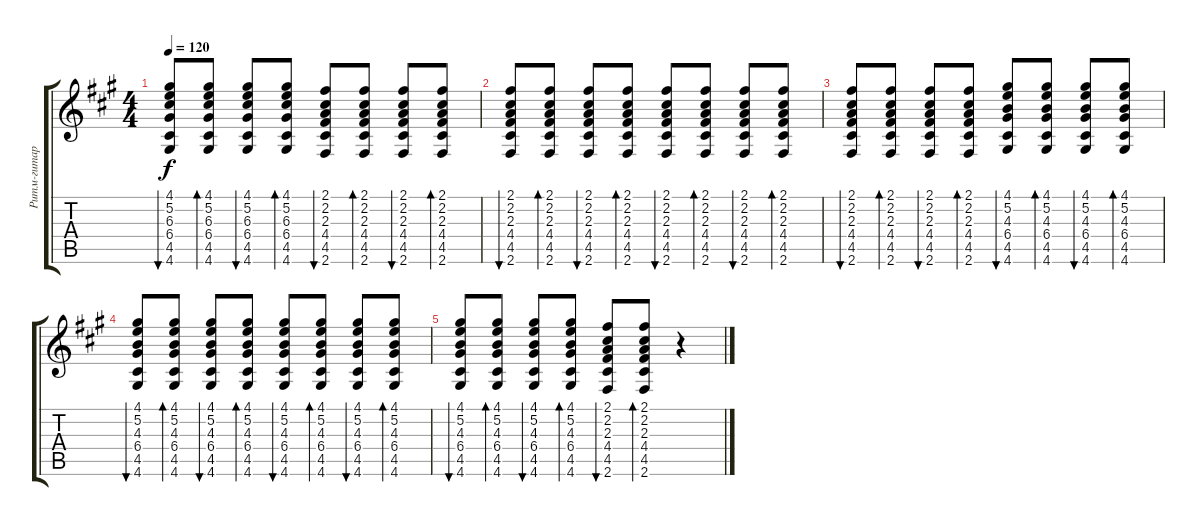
\track ("Ритм-гитара" "Ритм-гитар") {instrument electricguitarmuted}
\staff {score tabs}
\tuning (E4 B3 G3 D3 A2 E2) {hide}
\ts (4 4)
\tempo 120
\clef g2
\ks f#minor
(4.1 5.2 6.3 6.4 4.5 4.6).8{bu 60 dy f} (4.1 5.2 6.3 6.4 4.5 4.6).8{bd 60} (4.1 5.2 6.3 6.4 4.5 4.6).8{bu 60} (4.1 5.2 6.3 6.4 4.5 4.6).8{bd 60} (2.1 2.2 2.3 4.4 4.5 2.6).8{bu 60} (2.1 2.2 2.3 4.4 4.5 2.6).8{bd 60} (2.1 2.2 2.3 4.4 4.5 2.6).8{bu 60} (2.1 2.2 2.3 4.4 4.5 2.6).8{bd 60} |
(2.1 2.2 2.3 4.4 4.5 2.6).8{bu 60} (2.1 2.2 2.3 4.4 4.5 2.6).8{bd 60} (2.1 2.2 2.3 4.4 4.5 2.6).8{bu 60} (2.1 2.2 2.3 4.4 4.5 2.6).8{bd 60} (2.1 2.2 2.3 4.4 4.5 2.6).8{bu 60} (2.1 2.2 2.3 4.4 4.5 2.6).8{bd 60} (2.1 2.2 2.3 4.4 4.5 2.6).8{bu 60} (2.1 2.2 2.3 4.4 4.5 2.6).8{bd 60} |
(2.1 2.2 2.3 4.4 4.5 2.6).8{bu 60} (2.1 2.2 2.3 4.4 4.5 2.6).8{bd 60} (2.1 2.2 2.3 4.4 4.5 2.6).8{bu 60} (2.1 2.2 2.3 4.4 4.5 2.6).8{bd 60} (4.1 5.2 4.3 6.4 4.5 4.6).8{bu 60} (4.1 5.2 4.3 6.4 4.5 4.6).8{bd 60} (4.1 5.2 4.3 6.4 4.5 4.6).8{bu 60} (4.1 5.2 4.3 6.4 4.5 4.6).8{bd 60} |
(4.1 5.2 4.3 6.4 4.5 4.6).8{bu 60} (4.1 5.2 4.3 6.4 4.5 4.6).8{bd 60} (4.1 5.2 4.3 6.4 4.5 4.6).8{bu 60} (4.1 5.2 4.3 6.4 4.5 4.6).8{bd 60} (4.1 5.2 4.3 6.4 4.5 4.6).8{bu 60} (4.1 5.2 4.3 6.4 4.5 4.6).8{bd 60} (4.1 5.2 4.3 6.4 4.5 4.6).8{bu 60} (4.1 5.2 4.3 6.4 4.5 4.6).8{bd 60} |
(4.1 5.2 4.3 6.4 4.5 4.6).8{bu 60} (4.1 5.2 4.3 6.4 4.5 4.6).8{bd 60} (4.1 5.2 4.3 6.4 4.5 4.6).8{bu 60} (4.1 5.2 4.3 6.4 4.5 4.6).8{bd 60} (2.1 2.2 2.3 4.4 4.5 2.6).8{bu 60} (2.1 2.2 2.3 4.4 4.5 2.6).8{bd 60} r.4
